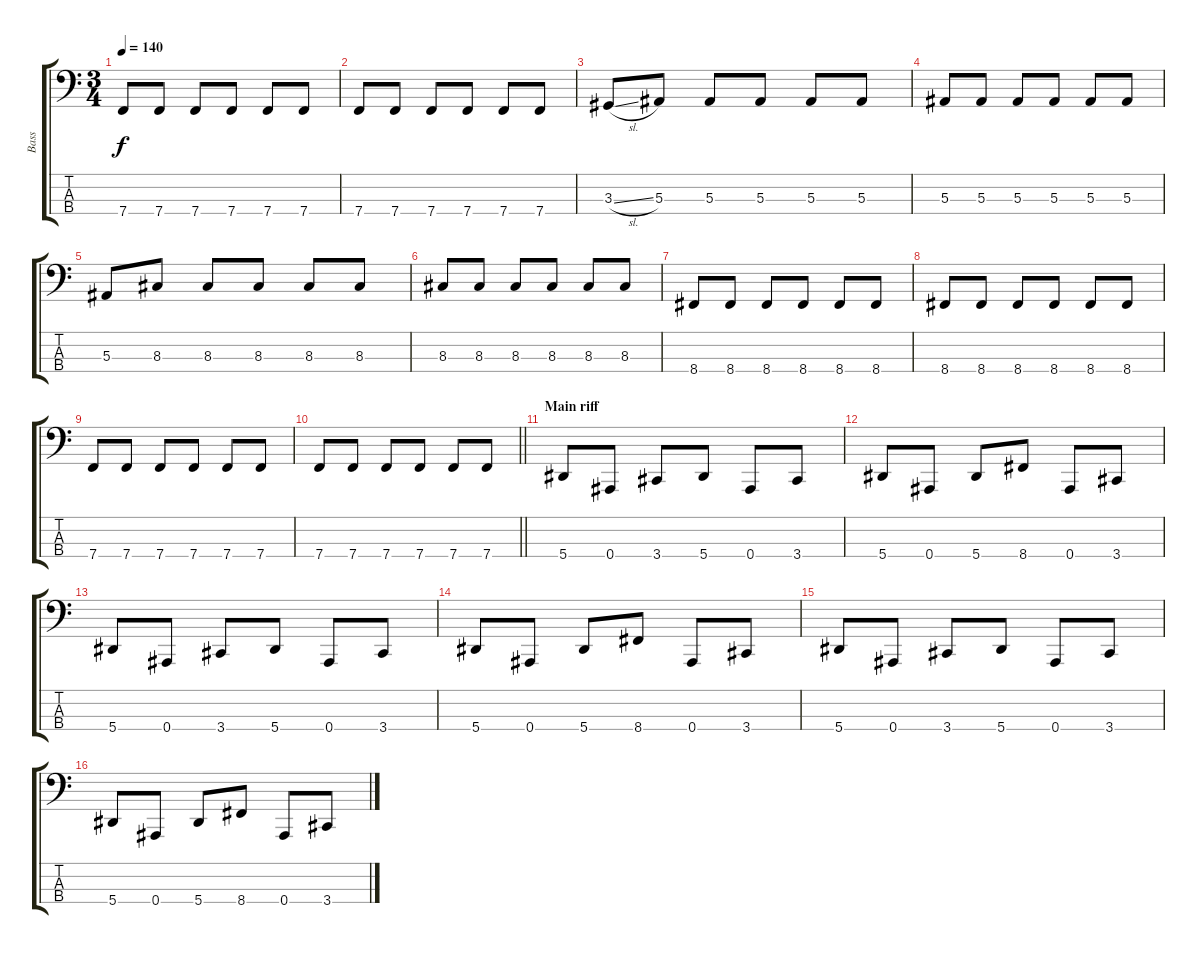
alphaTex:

\track ("Bass" "Bass") {instrument electricbassfinger}
\staff {score tabs}
\tuning (Gb3 Db2 F1 Bb0) {hide}
\ts (3 4)
\tempo 140
\clef f4
\ks c
7.4.8{dy f} 7.4.8 7.4.8 7.4.8 7.4.8 7.4.8 |
7.4.8 7.4.8 7.4.8 7.4.8 7.4.8 7.4.8 |
3.3{sl}.8 5.3.8 5.3.8 5.3.8 5.3.8 5.3.8 |
5.3.8 5.3.8 5.3.8 5.3.8 5.3.8 5.3.8 |
5.3.8 8.3.8 8.3.8 8.3.8 8.3.8 8.3.8 |
8.3.8 8.3.8 8.3.8 8.3.8 8.3.8 8.3.8 |
8.4.8 8.4.8 8.4.8 8.4.8 8.4.8 8.4.8 |
8.4.8 8.4.8 8.4.8 8.4.8 8.4.8 8.4.8 |
7.4.8 7.4.8 7.4.8 7.4.8 7.4.8 7.4.8 |
\barLineRight lightlight
7.4.8 7.4.8 7.4.8 7.4.8 7.4.8 7.4.8 |
\section ("" "Main riff")
5.4.8 0.4.8 3.4.8 5.4.8 0.4.8 3.4.8 |
5.4.8 0.4.8 5.4.8 8.4.8 0.4.8 3.4.8 |
5.4.8 0.4.8 3.4.8 5.4.8 0.4.8 3.4.8 |
5.4.8 0.4.8 5.4.8 8.4.8 0.4.8 3.4.8 |
5.4.8 0.4.8 3.4.8 5.4.8 0.4.8 3.4.8 |
5.4.8 0.4.8 5.4.8 8.4.8 0.4.8 3.4.8
